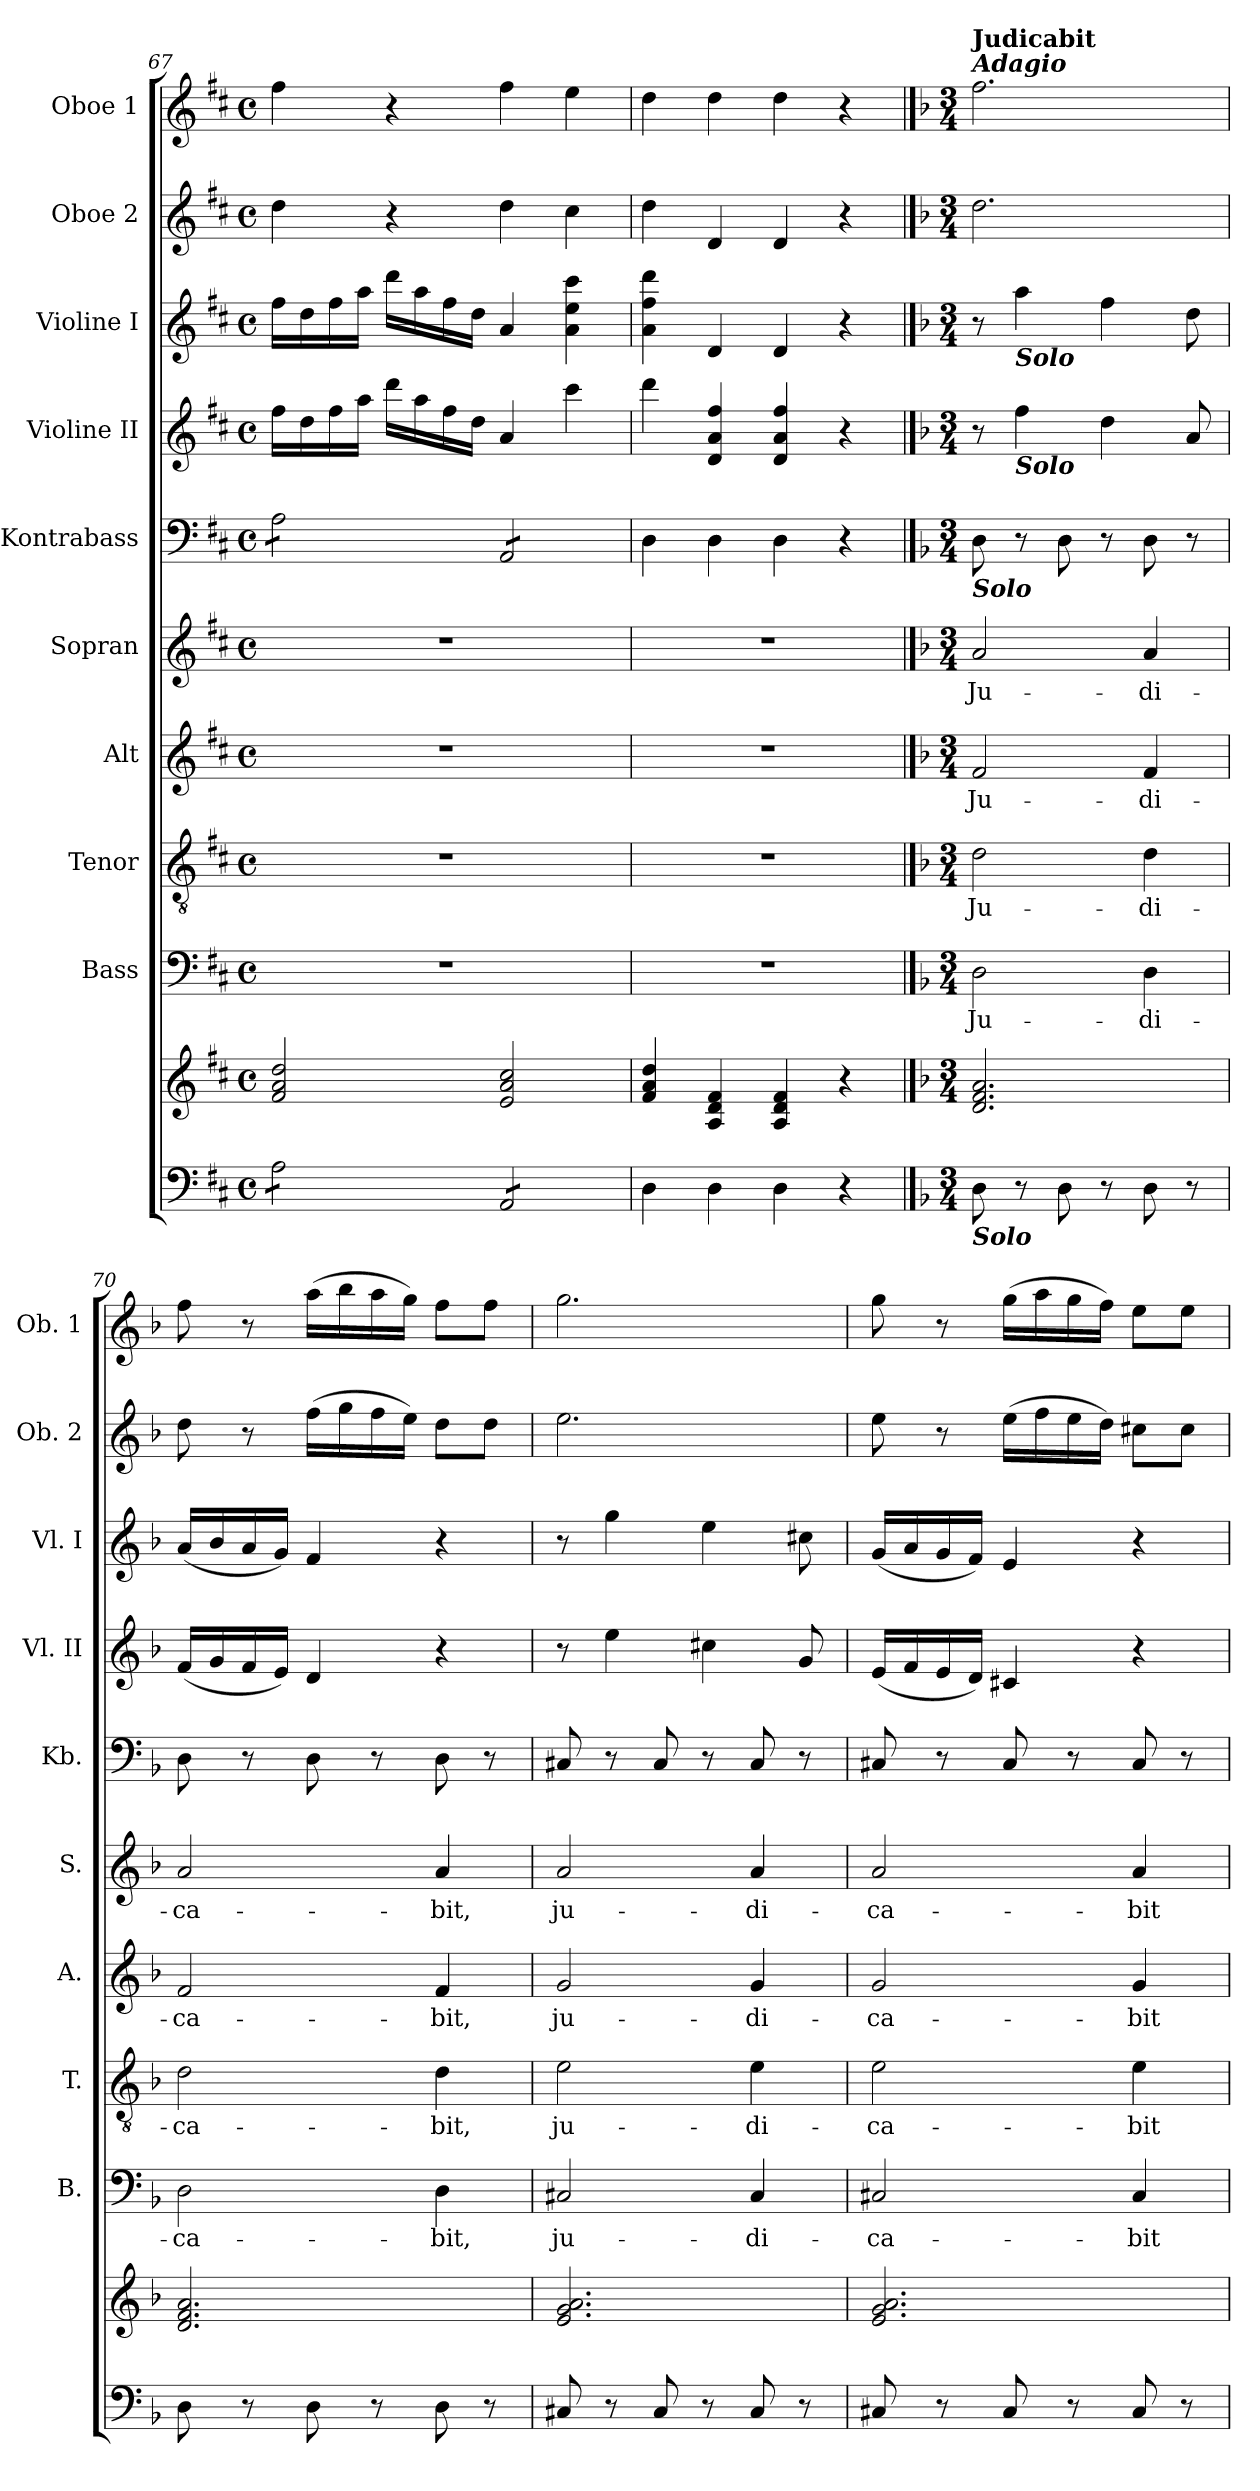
**kern	**kern	**kern	**text	**kern	**text	**kern	**text	**kern	**text	**kern	**kern	**kern	**kern	**kern
*part10	*part10	*part9	*part9	*part8	*part8	*part7	*part7	*part6	*part6	*part5	*part4	*part3	*part2	*part1
*staff11	*staff10	*staff9	*staff9	*staff8	*staff8	*staff7	*staff7	*staff6	*staff6	*staff5	*staff4	*staff3	*staff2	*staff1
*	*	*I"Bass	*	*I"Tenor	*	*I"Alt	*	*I"Sopran	*	*I"Kontrabass	*I"Violine II	*I"Violine I	*I"Oboe 2	*I"Oboe 1
*	*	*I'B.	*	*I'T.	*	*I'A.	*	*I'S.	*	*I'Kb.	*I'Vl. II	*I'Vl. I	*I'Ob. 2	*I'Ob. 1
*clefF4	*clefG2	*clefF4	*	*clefGv2	*	*clefG2	*	*clefG2	*	*clefF4	*clefG2	*clefG2	*clefG2	*clefG2
*	*	*	*	*	*	*	*	*	*	*ITrd7c12	*	*	*	*
*k[f#c#]	*k[f#c#]	*k[f#c#]	*	*k[f#c#]	*	*k[f#c#]	*	*k[f#c#]	*	*k[f#c#]	*k[f#c#]	*k[f#c#]	*k[f#c#]	*k[f#c#]
*D:	*D:	*D:	*	*D:	*	*D:	*	*D:	*	*D:	*D:	*D:	*D:	*D:
*M4/4	*M4/4	*M4/4	*	*M4/4	*	*M4/4	*	*M4/4	*	*M4/4	*M4/4	*M4/4	*M4/4	*M4/4
*met(c)	*met(c)	*met(c)	*	*met(c)	*	*met(c)	*	*met(c)	*	*met(c)	*met(c)	*met(c)	*met(c)	*met(c)
=67	=67	=67	=67	=67	=67	=67	=67	=67	=67	=67	=67	=67	=67	=67
*tremolo	*	*	*	*	*	*	*	*	*	*	*	*	*	*
*	*	*	*	*	*	*	*	*	*	*tremolo	*	*	*	*
8A\L	2f#/ 2a/ 2dd/	1r	.	1r	.	1r	.	1r	.	8AA\L	16ff#\LL	16ff#\LL	4dd\	4ff#\
.	.	.	.	.	.	.	.	.	.	.	16dd\	16dd\	.	.
8A\	.	.	.	.	.	.	.	.	.	8AA\	16ff#\	16ff#\	.	.
.	.	.	.	.	.	.	.	.	.	.	16aa\JJ	16aa\JJ	.	.
8A\	.	.	.	.	.	.	.	.	.	8AA\	16ddd\LL	16ddd\LL	4r	4r
.	.	.	.	.	.	.	.	.	.	.	16aa\	16aa\	.	.
8A\J	.	.	.	.	.	.	.	.	.	8AA\J	16ff#\	16ff#\	.	.
.	.	.	.	.	.	.	.	.	.	.	16dd\JJ	16dd\JJ	.	.
8AA/L	2e/ 2a/ 2cc#/	.	.	.	.	.	.	.	.	8AAA/L	4a/	4a/	4dd\	4ff#\
8AA/	.	.	.	.	.	.	.	.	.	8AAA/	.	.	.	.
8AA/	.	.	.	.	.	.	.	.	.	8AAA/	4ccc#\	4a\ 4ee\ 4ccc#\	4cc#\	4ee\
8AA/J	.	.	.	.	.	.	.	.	.	8AAA/J	.	.	.	.
*	*	*	*	*	*	*	*	*	*	*Xtremolo	*	*	*	*
*Xtremolo	*	*	*	*	*	*	*	*	*	*	*	*	*	*
=68	=68	=68	=68	=68	=68	=68	=68	=68	=68	=68	=68	=68	=68	=68
4D\	4f#/ 4a/ 4dd/	1r	.	1r	.	1r	.	1r	.	4DD\	4ddd\	4a\ 4ff#\ 4ddd\	4dd\	4dd\
4D\	4A/ 4d/ 4f#/	.	.	.	.	.	.	.	.	4DD\	4d/ 4a/ 4ff#/	4d/	4d/	4dd\
4D\	4A/ 4d/ 4f#/	.	.	.	.	.	.	.	.	4DD\	4d/ 4a/ 4ff#/	4d/	4d/	4dd\
4r	4r	.	.	.	.	.	.	.	.	4r	4r	4r	4r	4r
!!LO:PB:g=z
==69	==69	==69	==69	==69	==69	==69	==69	==69	==69	==69	==69	==69	==69	==69
*k[b-]	*k[b-]	*k[b-]	*	*k[b-]	*	*k[b-]	*	*k[b-]	*	*k[b-]	*k[b-]	*k[b-]	*k[b-]	*k[b-]
*F:	*F:	*F:	*	*F:	*	*F:	*	*F:	*	*F:	*F:	*F:	*F:	*F:
*M3/4	*M3/4	*M3/4	*	*M3/4	*	*M3/4	*	*M3/4	*	*M3/4	*M3/4	*M3/4	*M3/4	*M3/4
!	!	!	!	!	!	!	!	!	!	!	!	!	!	!LO:TX:a:Bi:t=Adagio
!	!	!	!	!	!	!	!	!	!	!	!	!	!	!LO:TX:a:B:t=Judicabit
!	!	!	!	!	!	!	!	!	!	!LO:TX:b:Bi:t=Solo	!	!	!	!
!LO:TX:b:Bi:t=Solo	!	!	!	!	!	!	!	!	!	!	!	!	!	!
!	!	!	!LO:LY:b	!	!LO:LY:b	!	!LO:LY:b	!	!LO:LY:b	!	!	!	!	!
8D\	2.d/ 2.f/ 2.a/	2D\	Ju-	2d\	Ju-	2f/	Ju-	2a/	Ju-	8DD\	8r	8r	2.dd\	2.ff\
!	!	!	!	!	!	!	!	!	!	!	!	!LO:TX:b:Bi:t=Solo	!	!
!	!	!	!	!	!	!	!	!	!	!	!LO:TX:b:Bi:t=Solo	!	!	!
8r	.	.	.	.	.	.	.	.	.	8r	4ff\	4aa\	.	.
8D\	.	.	.	.	.	.	.	.	.	8DD\	.	.	.	.
8r	.	.	.	.	.	.	.	.	.	8r	4dd\	4ff\	.	.
!	!	!	!LO:LY:b	!	!LO:LY:b	!	!LO:LY:b	!	!LO:LY:b	!	!	!	!	!
8D\	.	4D\	-di-	4d\	-di-	4f/	-di-	4a/	-di-	8DD\	.	.	.	.
8r	.	.	.	.	.	.	.	.	.	8r	8a/	8dd\	.	.
=70	=70	=70	=70	=70	=70	=70	=70	=70	=70	=70	=70	=70	=70	=70
!	!	!	!LO:LY:b	!	!LO:LY:b	!	!LO:LY:b	!	!LO:LY:b	!	!	!	!	!
8D\	2.d/ 2.f/ 2.a/	2D\	-ca-	2d\	-ca-	2f/	-ca-	2a/	-ca-	8DD\	(<16f/LL	(<16a/LL	8dd\	8ff\
.	.	.	.	.	.	.	.	.	.	.	16g/	16b-/	.	.
8r	.	.	.	.	.	.	.	.	.	8r	16f/	16a/	8r	8r
.	.	.	.	.	.	.	.	.	.	.	16e/JJ)	16g/JJ)	.	.
8D\	.	.	.	.	.	.	.	.	.	8DD\	4d/	4f/	(>16ff\LL	(>16aa\LL
.	.	.	.	.	.	.	.	.	.	.	.	.	16gg\	16bb-\
8r	.	.	.	.	.	.	.	.	.	8r	.	.	16ff\	16aa\
.	.	.	.	.	.	.	.	.	.	.	.	.	16ee\JJ)	16gg\JJ)
!	!	!	!LO:LY:b	!	!LO:LY:b	!	!LO:LY:b	!	!LO:LY:b	!	!	!	!	!
8D\	.	4D\	-bit,	4d\	-bit,	4f/	-bit,	4a/	-bit,	8DD\	4r	4r	8dd\L	8ff\L
8r	.	.	.	.	.	.	.	.	.	8r	.	.	8dd\J	8ff\J
=71	=71	=71	=71	=71	=71	=71	=71	=71	=71	=71	=71	=71	=71	=71
!	!	!	!LO:LY:b	!	!LO:LY:b	!	!LO:LY:b	!	!LO:LY:b	!	!	!	!	!
8C#X/	2.e/ 2.g/ 2.a/	2C#X/	ju-	2e\	ju-	2g/	ju-	2a/	ju-	8CC#X/	8r	8r	2.ee\	2.gg\
8r	.	.	.	.	.	.	.	.	.	8r	4ee\	4gg\	.	.
8C#/	.	.	.	.	.	.	.	.	.	8CC#/	.	.	.	.
8r	.	.	.	.	.	.	.	.	.	8r	4cc#X\	4ee\	.	.
!	!	!	!LO:LY:b	!	!LO:LY:b	!	!LO:LY:b	!	!LO:LY:b	!	!	!	!	!
8C#/	.	4C#/	-di-	4e\	-di-	4g/	-di-	4a/	-di-	8CC#/	.	.	.	.
8r	.	.	.	.	.	.	.	.	.	8r	8g/	8cc#X\	.	.
=72	=72	=72	=72	=72	=72	=72	=72	=72	=72	=72	=72	=72	=72	=72
!	!	!	!LO:LY:b	!	!LO:LY:b	!	!LO:LY:b	!	!LO:LY:b	!	!	!	!	!
8C#X/	2.e/ 2.g/ 2.a/	2C#X/	-ca-	2e\	-ca-	2g/	-ca-	2a/	-ca-	8CC#X/	(<16e/LL	(<16g/LL	8ee\	8gg\
.	.	.	.	.	.	.	.	.	.	.	16f/	16a/	.	.
8r	.	.	.	.	.	.	.	.	.	8r	16e/	16g/	8r	8r
.	.	.	.	.	.	.	.	.	.	.	16d/JJ)	16f/JJ)	.	.
8C#/	.	.	.	.	.	.	.	.	.	8CC#/	4c#X/	4e/	(>16ee\LL	(>16gg\LL
.	.	.	.	.	.	.	.	.	.	.	.	.	16ff\	16aa\
8r	.	.	.	.	.	.	.	.	.	8r	.	.	16ee\	16gg\
.	.	.	.	.	.	.	.	.	.	.	.	.	16dd\JJ)	16ff\JJ)
!	!	!	!LO:LY:b	!	!LO:LY:b	!	!LO:LY:b	!	!LO:LY:b	!	!	!	!	!
8C#/	.	4C#/	-bit	4e\	-bit	4g/	-bit	4a/	-bit	8CC#/	4r	4r	8cc#X\L	8ee\L
8r	.	.	.	.	.	.	.	.	.	8r	.	.	8cc#\J	8ee\J
=	=	=	=	=	=	=	=	=	=	=	=	=	=	=
*-	*-	*-	*-	*-	*-	*-	*-	*-	*-	*-	*-	*-	*-	*-
